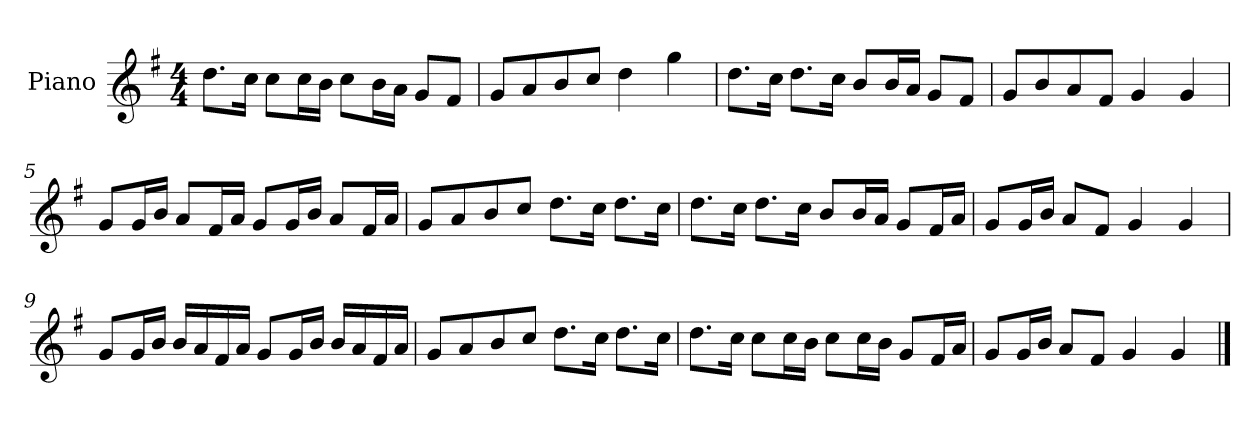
**kern
*part1
*staff1
*I"Piano
*I'P-no
*clefG2
*k[f#]
*M4/4
*MM90
=1
8.dd\L
16cc\Jk
8cc\L
16cc\L
16b\JJ
8cc\L
16b\L
16a\JJ
8g/L
8f#/J
=2
8g/L
8a/
8b/
8cc/J
4dd\
4gg\
=3
8.dd\L
16cc\Jk
8.dd\L
16cc\Jk
8b/L
16b/L
16a/JJ
8g/L
8f#/J
=4
8g/L
8b/
8a/
8f#/J
4g/
4g/
!!LO:LB:g=z
=5
8g/L
16g/L
16b/JJ
8a/L
16f#/L
16a/JJ
8g/L
16g/L
16b/JJ
8a/L
16f#/L
16a/JJ
=6
8g/L
8a/
8b/
8cc/J
8.dd\L
16cc\Jk
8.dd\L
16cc\Jk
=7
8.dd\L
16cc\Jk
8.dd\L
16cc\Jk
8b/L
16b/L
16a/JJ
8g/L
16f#/L
16a/JJ
=8
8g/L
16g/L
16b/JJ
8a/L
8f#/J
4g/
4g/
!!LO:LB:g=z
=9
8g/L
16g/L
16b/JJ
16b/LL
16a/
16f#/
16a/JJ
8g/L
16g/L
16b/JJ
16b/LL
16a/
16f#/
16a/JJ
=10
8g/L
8a/
8b/
8cc/J
8.dd\L
16cc\Jk
8.dd\L
16cc\Jk
=11
8.dd\L
16cc\Jk
8cc\L
16cc\L
16b\JJ
8cc\L
16cc\L
16b\JJ
8g/L
16f#/L
16a/JJ
=12
8g/L
16g/L
16b/JJ
8a/L
8f#/J
4g/
4g/
==
*-
